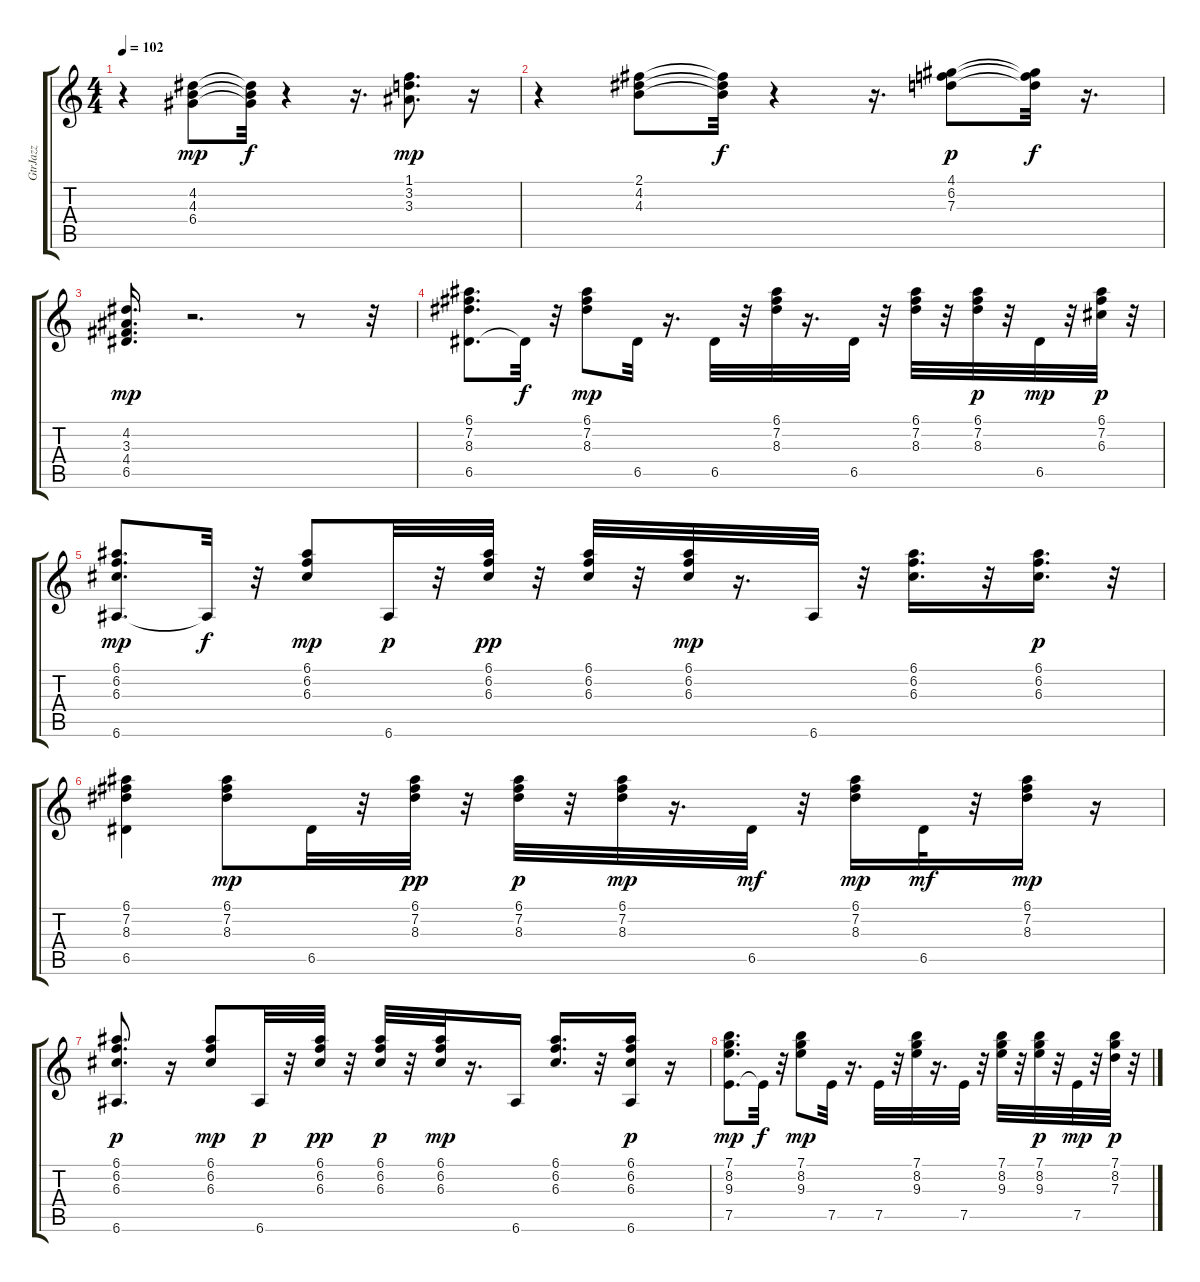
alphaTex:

\track ("GtrJazz" "GtrJazz") {instrument acousticguitarsteel}
\staff {score tabs}
\tuning (E4 B3 G3 D3 A2 E2) {hide}
\ts (4 4)
\tempo 102
\clef g2
\ks c
r.4{dy mp} (4.2 4.3 6.4).8 (4.2{t} 4.3{t} 6.4{t}).32{dy f} r.4 r.16{d} (1.1 3.2 3.3).8{d dy mp} r.16 |
r.4 (2.1 4.2 4.3).8 (2.1{t} 4.2{t} 4.3{t}).32{dy f} r.4 r.16{d} (4.1 6.2 7.3).8{dy p} (4.1{t} 6.2{t} 7.3{t}).32{dy f} r.16{d} |
(4.2 3.3 4.4 6.5).16{d dy mp} r.2{d} r.8 r.32 |
(6.1 7.2 8.3 6.5).8{d} 6.5{t}.32{dy f} r.32 (6.1 7.2 8.3).8{dy mp} 6.5.32 r.16{d} 6.5.32 r.32 (6.1 7.2 8.3).32 r.16{d} 6.5.32 r.32 (6.1 7.2 8.3).32 r.32 (6.1 7.2 8.3).32{dy p} r.32 6.5.32{dy mp} r.32 (6.1 7.2 6.3).32{dy p} r.32 |
(6.1 6.2 6.3 6.6).8{d dy mp} 6.6{t}.32{dy f} r.32 (6.1 6.2 6.3).8{dy mp} 6.6.32{dy p} r.32 (6.1 6.2 6.3).32{dy pp} r.32 (6.1 6.2 6.3).32 r.32 (6.1 6.2 6.3).32{dy mp} r.16{d} 6.6.32 r.32 (6.1 6.2 6.3).16{d} r.32 (6.1 6.2 6.3).16{d dy p} r.32 |
(6.1 7.2 8.3 6.5).4 (6.1 7.2 8.3).8{dy mp} 6.5.32 r.32 (6.1 7.2 8.3).32{dy pp} r.32 (6.1 7.2 8.3).32{dy p} r.32 (6.1 7.2 8.3).32{dy mp} r.16{d} 6.5.32{dy mf} r.32 (6.1 7.2 8.3).16{dy mp} 6.5.32{dy mf} r.32 (6.1 7.2 8.3).16{dy mp} r.16 |
(6.1 6.2 6.3 6.6).8{d dy p} r.16 (6.1 6.2 6.3).8{dy mp} 6.6.32{dy p} r.32 (6.1 6.2 6.3).32{dy pp} r.32 (6.1 6.2 6.3).32{dy p} r.32 (6.1 6.2 6.3).32{dy mp} r.16{d} 6.6.16 (6.1 6.2 6.3).16{d} r.32 (6.1 6.2 6.3 6.6).16{dy p} r.16 |
(7.1 8.2 9.3 7.5).8{d dy mp} 7.5{t}.32{dy f} r.32 (7.1 8.2 9.3).8{dy mp} 7.5.32 r.16{d} 7.5.32 r.32 (7.1 8.2 9.3).32 r.16{d} 7.5.32 r.32 (7.1 8.2 9.3).32 r.32 (7.1 8.2 9.3).32{dy p} r.32 7.5.32{dy mp} r.32 (7.1 8.2 7.3).32{dy p} r.32
